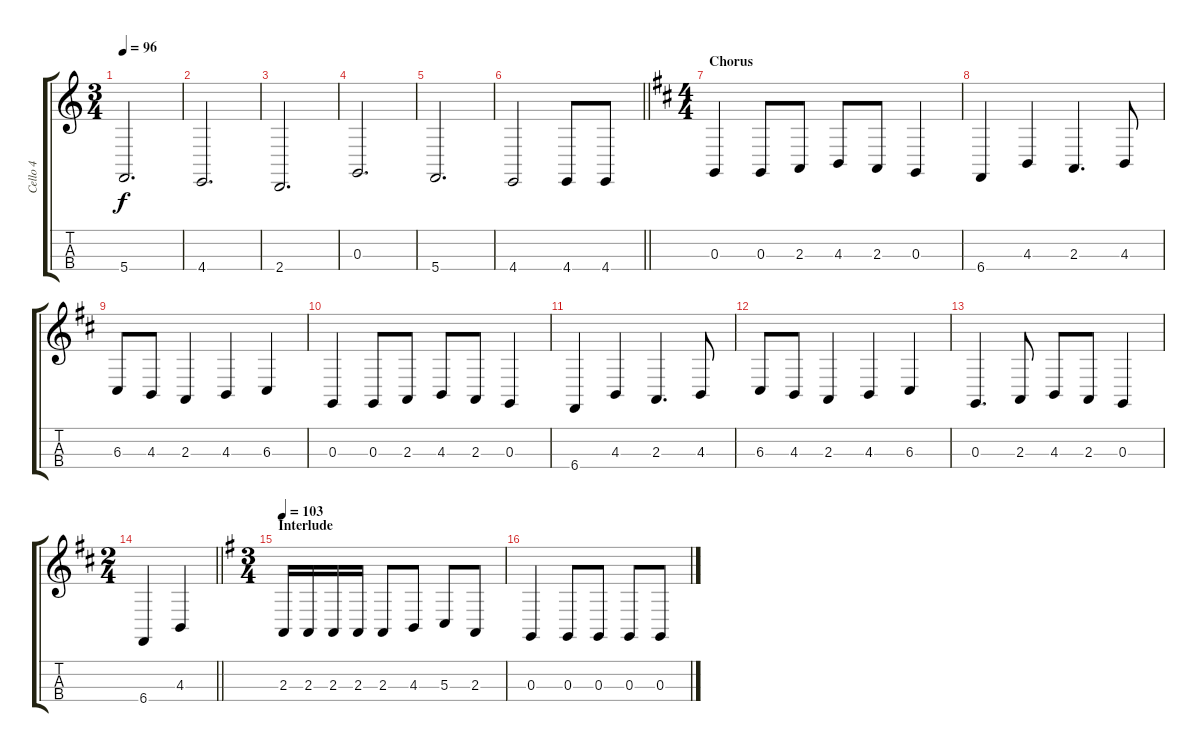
\track ("Cello 4" "Cello 4") {instrument cello}
\staff {score tabs}
\tuning (A3 D3 G2 C2) {hide}
\ts (3 4)
\tempo 96
\clef g2
\ks c
5.4.2{d dy f} |
4.4.2{d} |
2.4.2{d} |
0.3.2{d} |
5.4.2{d} |
\barLineRight lightlight
4.4.2 4.4.8 4.4.8 |
\ts (4 4)
\section ("" "Chorus")
\ks d
0.3.4 0.3.8 2.3.8 4.3.8 2.3.8 0.3.4 |
6.4.4 4.3.4 2.3.4{d} 4.3.8 |
6.3.8 4.3.8 2.3.4 4.3.4 6.3.4 |
0.3.4 0.3.8 2.3.8 4.3.8 2.3.8 0.3.4 |
6.4.4 4.3.4 2.3.4{d} 4.3.8 |
6.3.8 4.3.8 2.3.4 4.3.4 6.3.4 |
0.3.4{d} 2.3.8 4.3.8 2.3.8 0.3.4 |
\ts (2 4)
\barLineRight lightlight
6.4.4 4.3.4 |
\ts (3 4)
\section ("" "Interlude")
\tempo 103
\ks g
2.3.16 2.3.16 2.3.16 2.3.16 2.3.8 4.3.8 5.3.8 2.3.8 |
0.3.4 0.3.8 0.3.8 0.3.8 0.3.8
